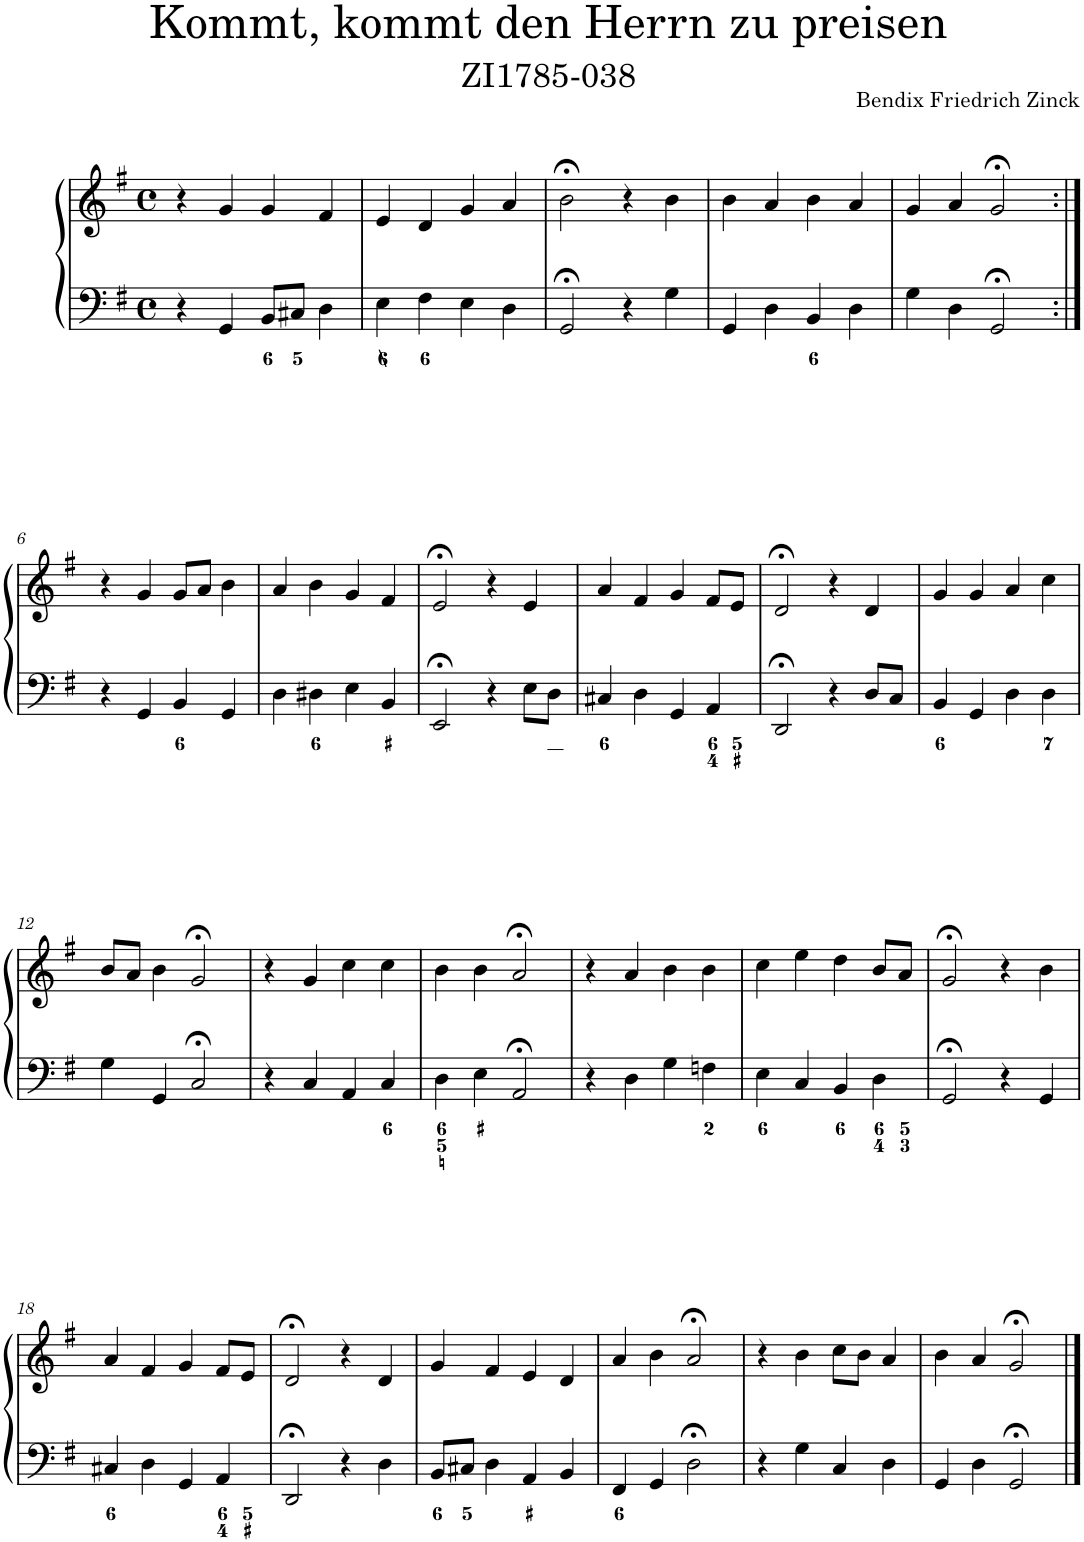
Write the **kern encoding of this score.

**kern	**kern
*part1	*part1
*staff2	*staff1
*I"Piano	*
*I'Pno.	*
*clefF4	*clefG2
*k[f#]	*k[f#]
*M4/4	*M4/4
*met(c)	*met(c)
=1	=1
4r	4r
4GG/	4g/
8BB/L	4g/
8C#X/J	.
4D\	4f#/
=2	=2
4E\	4e/
4F#\	4d/
4E\	4g/
4D\	4a/
=3	=3
2GG;</	2b;<\
4r	4r
4G\	4b\
=4	=4
4GG/	4b\
4D\	4a/
4BB/	4b\
4D\	4a/
=5	=5
4G\	4g/
4D\	4a/
2GG;</	2g;</
!!LO:LB:g=z
=6:|!	=6:|!
4r	4r
4GG/	4g/
4BB/	8g/L
.	8a/J
4GG/	4b\
=7	=7
4D\	4a/
4D#X\	4b\
4E\	4g/
4BB/	4f#/
=8	=8
2EE;</	2e;</
4r	4r
8E\L	4e/
8D\J	.
=9	=9
4C#X/	4a/
4D\	4f#/
4GG/	4g/
4AA/	8f#/L
.	8e/J
=10	=10
2DD;</	2d;</
4r	4r
8D/L	4d/
8C/J	.
=11	=11
4BB/	4g/
4GG/	4g/
4D\	4a/
4D\	4cc\
!!LO:LB:g=z
=12	=12
4G\	8b/L
.	8a/J
4GG/	4b\
2C;</	2g;</
=13	=13
4r	4r
4C/	4g/
4AA/	4cc\
4C/	4cc\
=14	=14
4D\	4b\
4E\	4b\
2AA;</	2a;</
=15	=15
4r	4r
4D\	4a/
4G\	4b\
4Fn\	4b\
=16	=16
4E\	4cc\
4C/	4ee\
4BB/	4dd\
4D\	8b/L
.	8a/J
=17	=17
2GG;</	2g;</
4r	4r
4GG/	4b\
!!LO:LB:g=z
=18	=18
4C#X/	4a/
4D\	4f#/
4GG/	4g/
4AA/	8f#/L
.	8e/J
=19	=19
2DD;</	2d;</
4r	4r
4D\	4d/
=20	=20
8BB/L	4g/
8C#X/J	.
4D\	4f#/
4AA/	4e/
4BB/	4d/
=21	=21
4FF#/	4a/
4GG/	4b\
2D;<\	2a;</
=22	=22
4r	4r
4G\	4b\
4C/	8cc\L
.	8b\J
4D\	4a/
=23	=23
4GG/	4b\
4D\	4a/
2GG;</	2g;</
==	==
*-	*-
